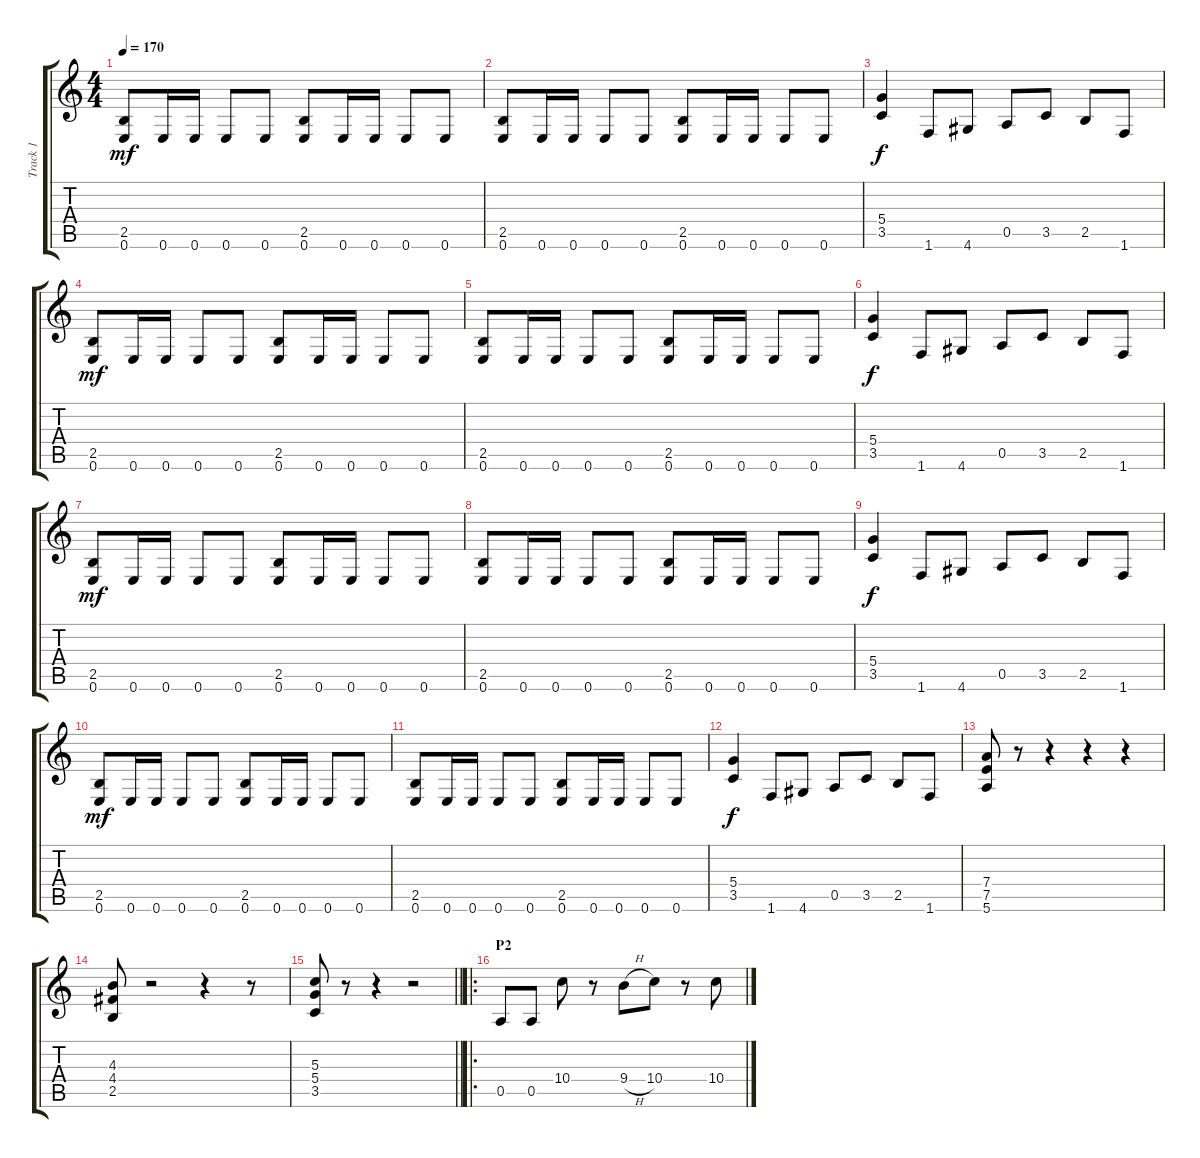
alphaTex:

\track ("Track 1" "Track 1") {instrument distortionguitar}
\staff {score tabs}
\tuning (E4 B3 G3 D3 A2 E2) {hide}
\ts (4 4)
\tempo 170
\clef g2
\ks c
(2.5 0.6).8{dy mf} 0.6.16 0.6.16 0.6.8 0.6.8 (2.5 0.6).8 0.6.16 0.6.16 0.6.8 0.6.8 |
(2.5 0.6).8 0.6.16 0.6.16 0.6.8 0.6.8 (2.5 0.6).8 0.6.16 0.6.16 0.6.8 0.6.8 |
(5.4 3.5).4{dy f} 1.6.8 4.6.8 0.5.8 3.5.8 2.5.8 1.6.8 |
(2.5 0.6).8{dy mf} 0.6.16 0.6.16 0.6.8 0.6.8 (2.5 0.6).8 0.6.16 0.6.16 0.6.8 0.6.8 |
(2.5 0.6).8 0.6.16 0.6.16 0.6.8 0.6.8 (2.5 0.6).8 0.6.16 0.6.16 0.6.8 0.6.8 |
(5.4 3.5).4{dy f} 1.6.8 4.6.8 0.5.8 3.5.8 2.5.8 1.6.8 |
(2.5 0.6).8{dy mf} 0.6.16 0.6.16 0.6.8 0.6.8 (2.5 0.6).8 0.6.16 0.6.16 0.6.8 0.6.8 |
(2.5 0.6).8 0.6.16 0.6.16 0.6.8 0.6.8 (2.5 0.6).8 0.6.16 0.6.16 0.6.8 0.6.8 |
(5.4 3.5).4{dy f} 1.6.8 4.6.8 0.5.8 3.5.8 2.5.8 1.6.8 |
(2.5 0.6).8{dy mf} 0.6.16 0.6.16 0.6.8 0.6.8 (2.5 0.6).8 0.6.16 0.6.16 0.6.8 0.6.8 |
(2.5 0.6).8 0.6.16 0.6.16 0.6.8 0.6.8 (2.5 0.6).8 0.6.16 0.6.16 0.6.8 0.6.8 |
(5.4 3.5).4{dy f} 1.6.8 4.6.8 0.5.8 3.5.8 2.5.8 1.6.8 |
(7.4 7.5 5.6).8 r.8 r.4 r.4 r.4 |
(4.3 4.4 2.5).8 r.2 r.4 r.8 |
\barLineRight lightlight
(5.3 5.4 3.5).8 r.8 r.4 r.2 |
\ro
\section ("" "P2")
0.5.8 0.5.8 10.4.8 r.8 9.4{h}.8 10.4.8 r.8 10.4.8
